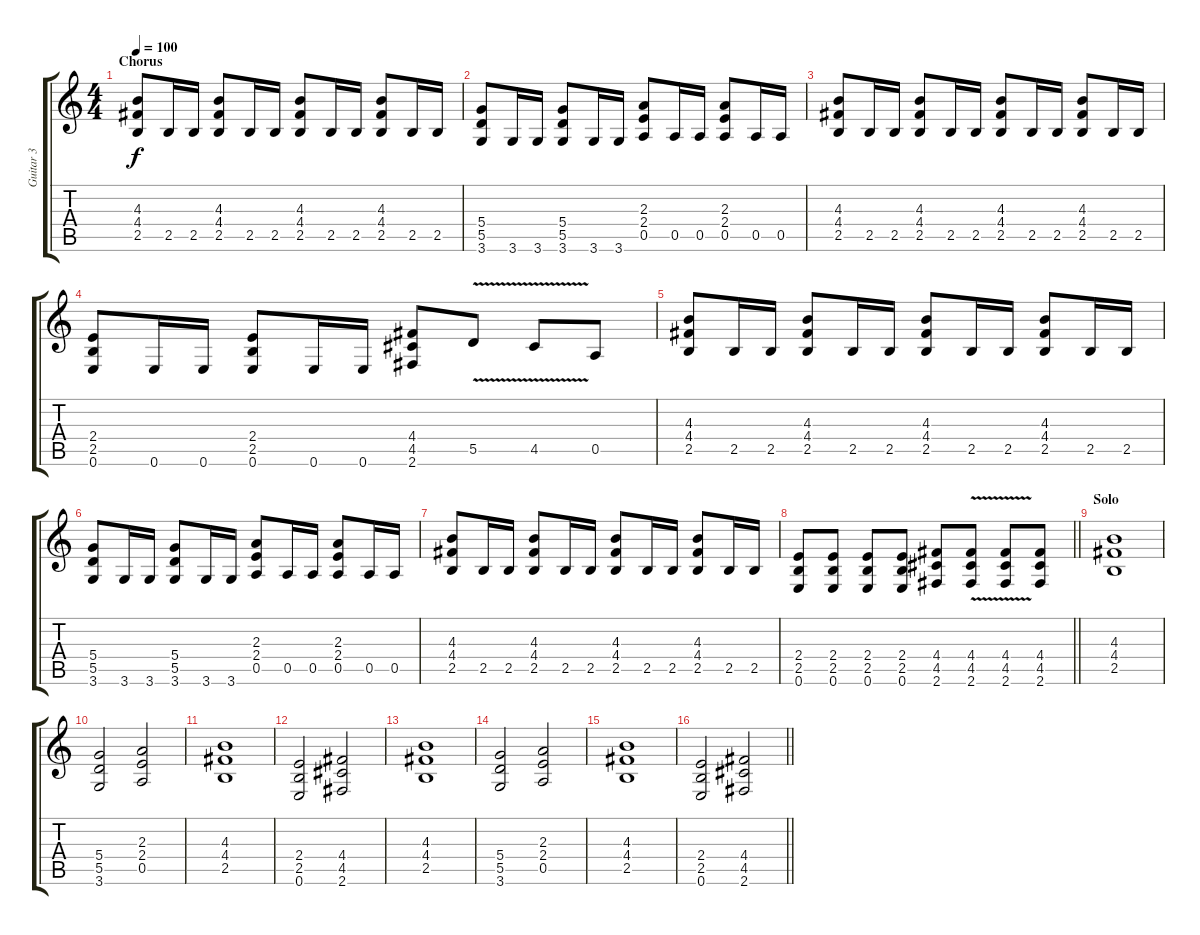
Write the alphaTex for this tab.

\track ("Guitar 3" "Guitar 3") {instrument distortionguitar}
\staff {score tabs}
\tuning (E4 B3 G3 D3 A2 E2) {hide}
\ts (4 4)
\section ("" "Chorus")
\tempo 100
\clef g2
\ks c
(4.3 4.4 2.5).8{dy f} 2.5.16 2.5.16 (4.3 4.4 2.5).8 2.5.16 2.5.16 (4.3 4.4 2.5).8 2.5.16 2.5.16 (4.3 4.4 2.5).8 2.5.16 2.5.16 |
(5.4 5.5 3.6).8 3.6.16 3.6.16 (5.4 5.5 3.6).8 3.6.16 3.6.16 (2.3 2.4 0.5).8 0.5.16 0.5.16 (2.3 2.4 0.5).8 0.5.16 0.5.16 |
(4.3 4.4 2.5).8 2.5.16 2.5.16 (4.3 4.4 2.5).8 2.5.16 2.5.16 (4.3 4.4 2.5).8 2.5.16 2.5.16 (4.3 4.4 2.5).8 2.5.16 2.5.16 |
(2.4 2.5 0.6).8 0.6.16 0.6.16 (2.4 2.5 0.6).8 0.6.16 0.6.16 (4.4 4.5 2.6).8 5.5{v}.8 4.5{v}.8 0.5.8 |
(4.3 4.4 2.5).8 2.5.16 2.5.16 (4.3 4.4 2.5).8 2.5.16 2.5.16 (4.3 4.4 2.5).8 2.5.16 2.5.16 (4.3 4.4 2.5).8 2.5.16 2.5.16 |
(5.4 5.5 3.6).8 3.6.16 3.6.16 (5.4 5.5 3.6).8 3.6.16 3.6.16 (2.3 2.4 0.5).8 0.5.16 0.5.16 (2.3 2.4 0.5).8 0.5.16 0.5.16 |
(4.3 4.4 2.5).8 2.5.16 2.5.16 (4.3 4.4 2.5).8 2.5.16 2.5.16 (4.3 4.4 2.5).8 2.5.16 2.5.16 (4.3 4.4 2.5).8 2.5.16 2.5.16 |
\barLineRight lightlight
(2.4 2.5 0.6).8 (2.4 2.5 0.6).8 (2.4 2.5 0.6).8 (2.4 2.5 0.6).8 (4.4 4.5 2.6).8 (4.4 4.5{v} 2.6).8 (4.4 4.5{v} 2.6).8 (4.4 4.5 2.6).8 |
\section ("" "Solo")
(4.3 4.4 2.5).1 |
(5.4 5.5 3.6).2 (2.3 2.4 0.5).2 |
(4.3 4.4 2.5).1 |
(2.4 2.5 0.6).2 (4.4 4.5 2.6).2 |
(4.3 4.4 2.5).1 |
(5.4 5.5 3.6).2 (2.3 2.4 0.5).2 |
(4.3 4.4 2.5).1 |
\barLineRight lightlight
(2.4 2.5 0.6).2 (4.4 4.5 2.6).2
